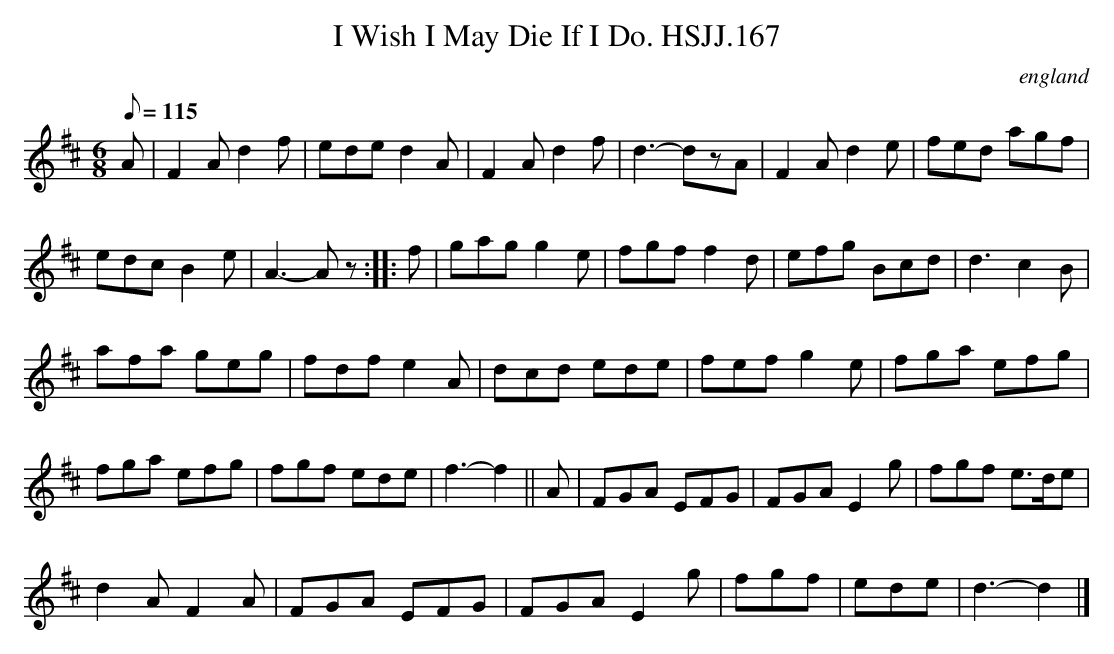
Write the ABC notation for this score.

X:1
T:I Wish I May Die If I Do. HSJJ.167
O:england
M:6/8
L:1/8
Q:115
K:D
A|F2Ad2f|eded2A|F2Ad2f|d3-dzA|F2Ad2e|fed agf|
edcB2e|A3-Az:||:f|gagg2e|fgff2d|efg Bcd|d3c2B|
afa geg|fdfe2A|dcd ede|fefg2e|fga efg|
fga efg|fgf ede|f3-f2||A|FGA EFG|FGAE2g|fgf e>de|
d2AF2A|FGA EFG|FGAE2g|fgf|ede|d3-d2|]
